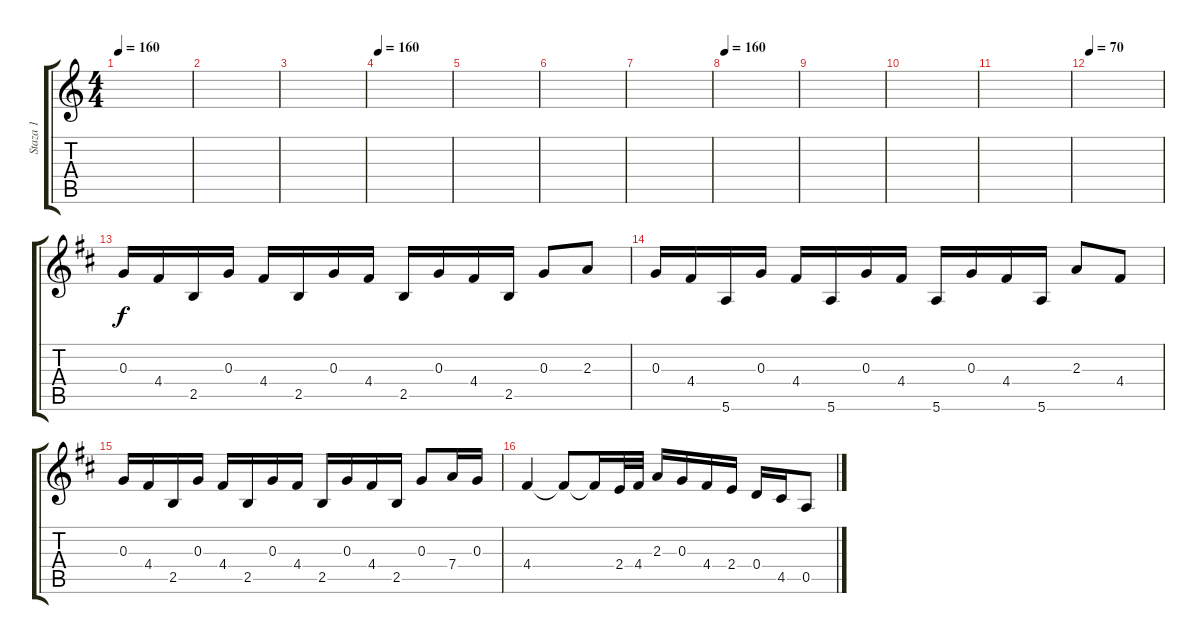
\track ("Staza 1" "Staza 1") {instrument acousticguitarsteel}
\staff {score tabs}
\tuning (E4 B3 G3 D3 A2 E2) {hide}
\ts (4 4)
\tempo 160
\clef g2
\ks c
|
|
|
\tempo 160
|
|
|
|
\tempo 160
|
|
|
|
\tempo 70
|
\ks bminor
0.3.16 4.4.16 2.5.16 0.3.16 4.4.16 2.5.16 0.3.16 4.4.16 2.5.16 0.3.16 4.4.16 2.5.16 0.3.8 2.3.8 |
0.3.16 4.4.16 5.6.16 0.3.16 4.4.16 5.6.16 0.3.16 4.4.16 5.6.16 0.3.16 4.4.16 5.6.16 2.3.8 4.4.8 |
0.3.16 4.4.16 2.5.16 0.3.16 4.4.16 2.5.16 0.3.16 4.4.16 2.5.16 0.3.16 4.4.16 2.5.16 0.3.8 7.4.16 0.3.16 |
4.4.4 4.4{t}.8 4.4{t}.16 2.4.32 4.4.32 2.3.16 0.3.16 4.4.16 2.4.16 0.4.16 4.5.16 0.5.8
